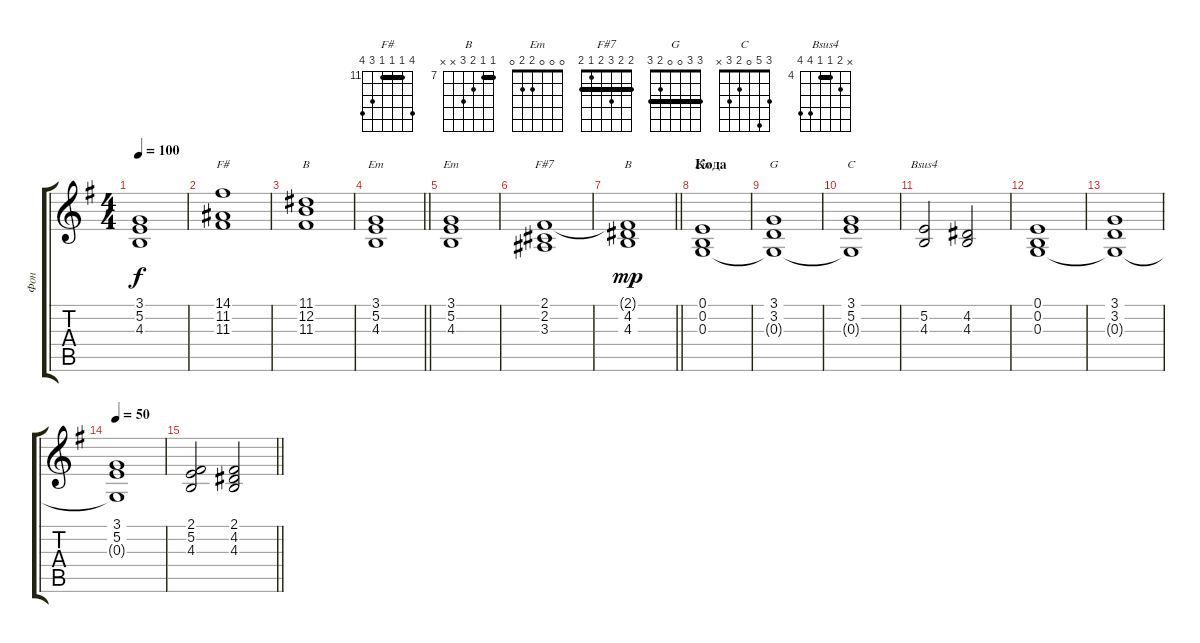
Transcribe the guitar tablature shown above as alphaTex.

\track ("Фон" "Фон") {instrument pad2warm}
\staff {score tabs}
\tuning (E4 B3 G3 D3 A2 E2) {hide}
\chord ("F#" 14 11 11 11 13 14) {firstfret 11 barre 11}
\chord ("B" 11 12 11 13 14 x) {firstfret 11 barre 11}
\chord ("Em" 3 5 4 2 x x)
\chord ("Em" x 5 4 5 2 0)
\chord ("F#7" 2 2 3 2 1 2) {barre 2}
\chord ("B" 7 7 8 9 x x) {firstfret 7 barre 7}
\chord ("Em" 0 0 0 2 2 0)
\chord ("G" 3 3 0 0 2 3) {barre 3}
\chord ("C" 3 5 0 2 3 x)
\chord ("Bsus4" x 5 4 4 7 7) {firstfret 4 barre 4}
\ts (4 4)
\tempo 100
\clef g2
\ks eminor
(3.1{t} 5.2{t} 4.3{t}).1{dy f} |
(14.1 11.2 11.3).1{ch "F#"} |
(11.1 12.2 11.3).1{ch "B"} |
\barLineRight lightlight
(3.1 5.2 4.3).1{ch "Em"} |
\section ("" "")
(3.1 5.2 4.3).1{ch "Em"} |
(2.1 2.2 3.3).1{ch "F#7"} |
\barLineRight lightlight
(2.1{t} 4.2 4.3).1{ch "B" dy mp} |
\section ("" "Кода")
(0.1 0.2 0.3).1{ch "Em"} |
(3.1 3.2 0.3{t}).1{ch "G"} |
(3.1 5.2 0.3{t}).1{ch "C"} |
(5.2 4.3).2{ch "Bsus4"} (4.2 4.3).2 |
(0.1 0.2 0.3).1 |
(3.1 3.2 0.3{t}).1 |
\tempo 50
(3.1 5.2 0.3{t}).1 |
\barLineRight lightlight
(2.1 5.2 4.3).2 (2.1 4.2 4.3).2
